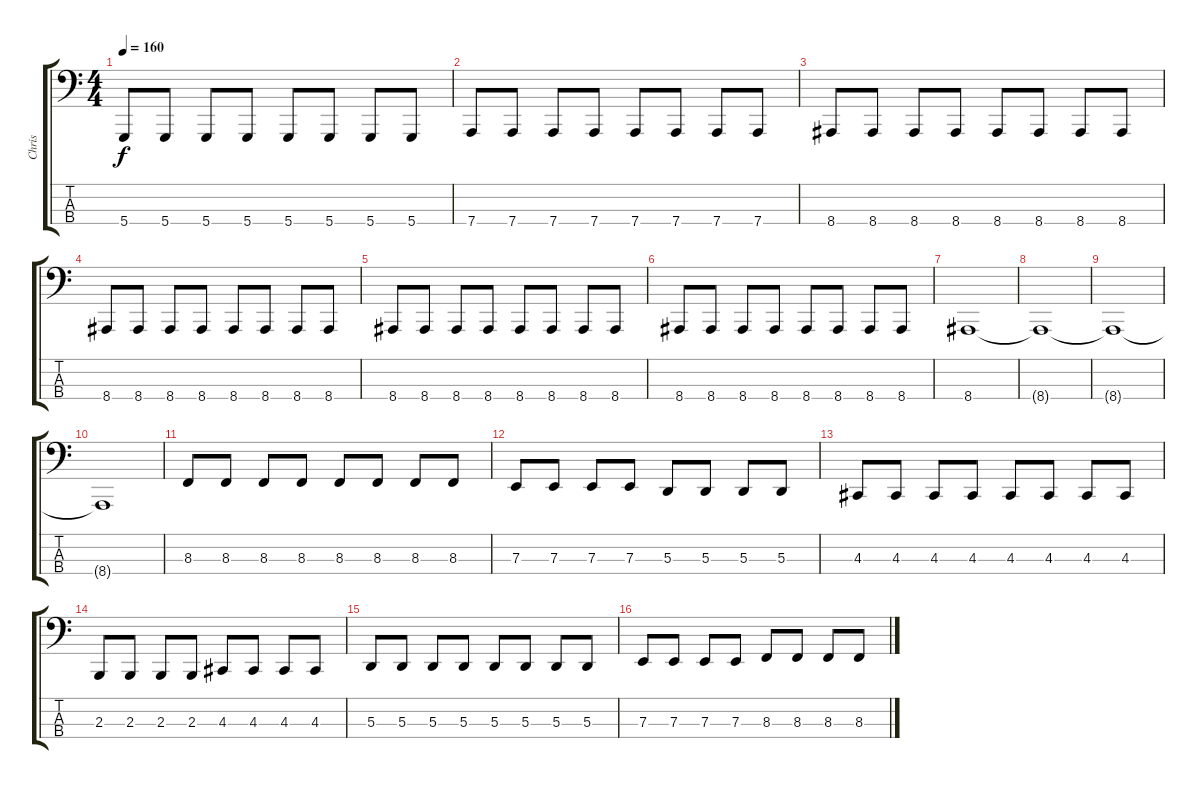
\track ("Chris" "Chris") {instrument lead8bassandlead}
\staff {score tabs}
\tuning (G2 D2 A1 D1) {hide}
\ts (4 4)
\tempo 160
\clef f4
\ks c
5.4.8{dy f} 5.4.8 5.4.8 5.4.8 5.4.8 5.4.8 5.4.8 5.4.8 |
7.4.8 7.4.8 7.4.8 7.4.8 7.4.8 7.4.8 7.4.8 7.4.8 |
8.4.8 8.4.8 8.4.8 8.4.8 8.4.8 8.4.8 8.4.8 8.4.8 |
8.4.8 8.4.8 8.4.8 8.4.8 8.4.8 8.4.8 8.4.8 8.4.8 |
8.4.8 8.4.8 8.4.8 8.4.8 8.4.8 8.4.8 8.4.8 8.4.8 |
8.4.8 8.4.8 8.4.8 8.4.8 8.4.8 8.4.8 8.4.8 8.4.8 |
8.4.1 |
8.4{t}.1 |
8.4{t}.1 |
8.4{t}.1 |
8.3.8 8.3.8 8.3.8 8.3.8 8.3.8 8.3.8 8.3.8 8.3.8 |
7.3.8 7.3.8 7.3.8 7.3.8 5.3.8 5.3.8 5.3.8 5.3.8 |
4.3.8 4.3.8 4.3.8 4.3.8 4.3.8 4.3.8 4.3.8 4.3.8 |
2.3.8 2.3.8 2.3.8 2.3.8 4.3.8 4.3.8 4.3.8 4.3.8 |
5.3.8 5.3.8 5.3.8 5.3.8 5.3.8 5.3.8 5.3.8 5.3.8 |
7.3.8 7.3.8 7.3.8 7.3.8 8.3.8 8.3.8 8.3.8 8.3.8
